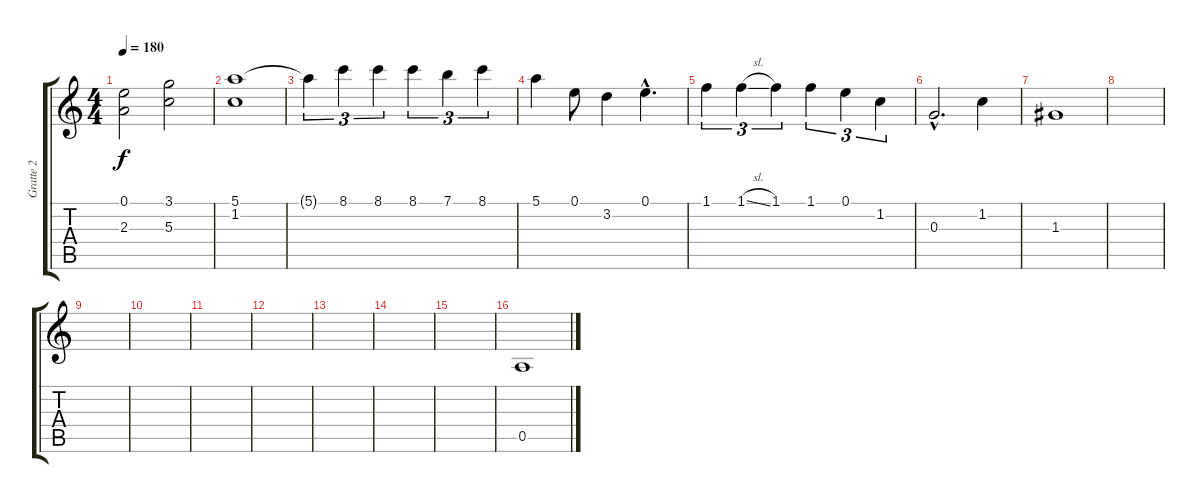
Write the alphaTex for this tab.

\track ("Gratte 2" "Gratte 2") {instrument acousticguitarnylon}
\staff {score tabs}
\tuning (E4 B3 G3 D3 A2 E2) {hide}
\ts (4 4)
\tempo 180
\clef g2
\ks c
(0.1 2.3).2{dy f} (3.1 5.3).2 |
(5.1 1.2).1 |
5.1{t}.4{tu (3 2)} 8.1.4{tu (3 2)} 8.1.4{tu (3 2)} 8.1.4{tu (3 2)} 7.1.4{tu (3 2)} 8.1.4{tu (3 2)} |
5.1.4 0.1.8 3.2.4 0.1{hac}.4{d} |
1.1.4{tu (3 2)} 1.1{sl}.4{tu (3 2)} 1.1.4{tu (3 2)} 1.1.4{tu (3 2)} 0.1.4{tu (3 2)} 1.2.4{tu (3 2)} |
0.3{hac}.2{d} 1.2.4 |
1.3.1 |
|
|
|
|
|
|
|
|
0.5.1
